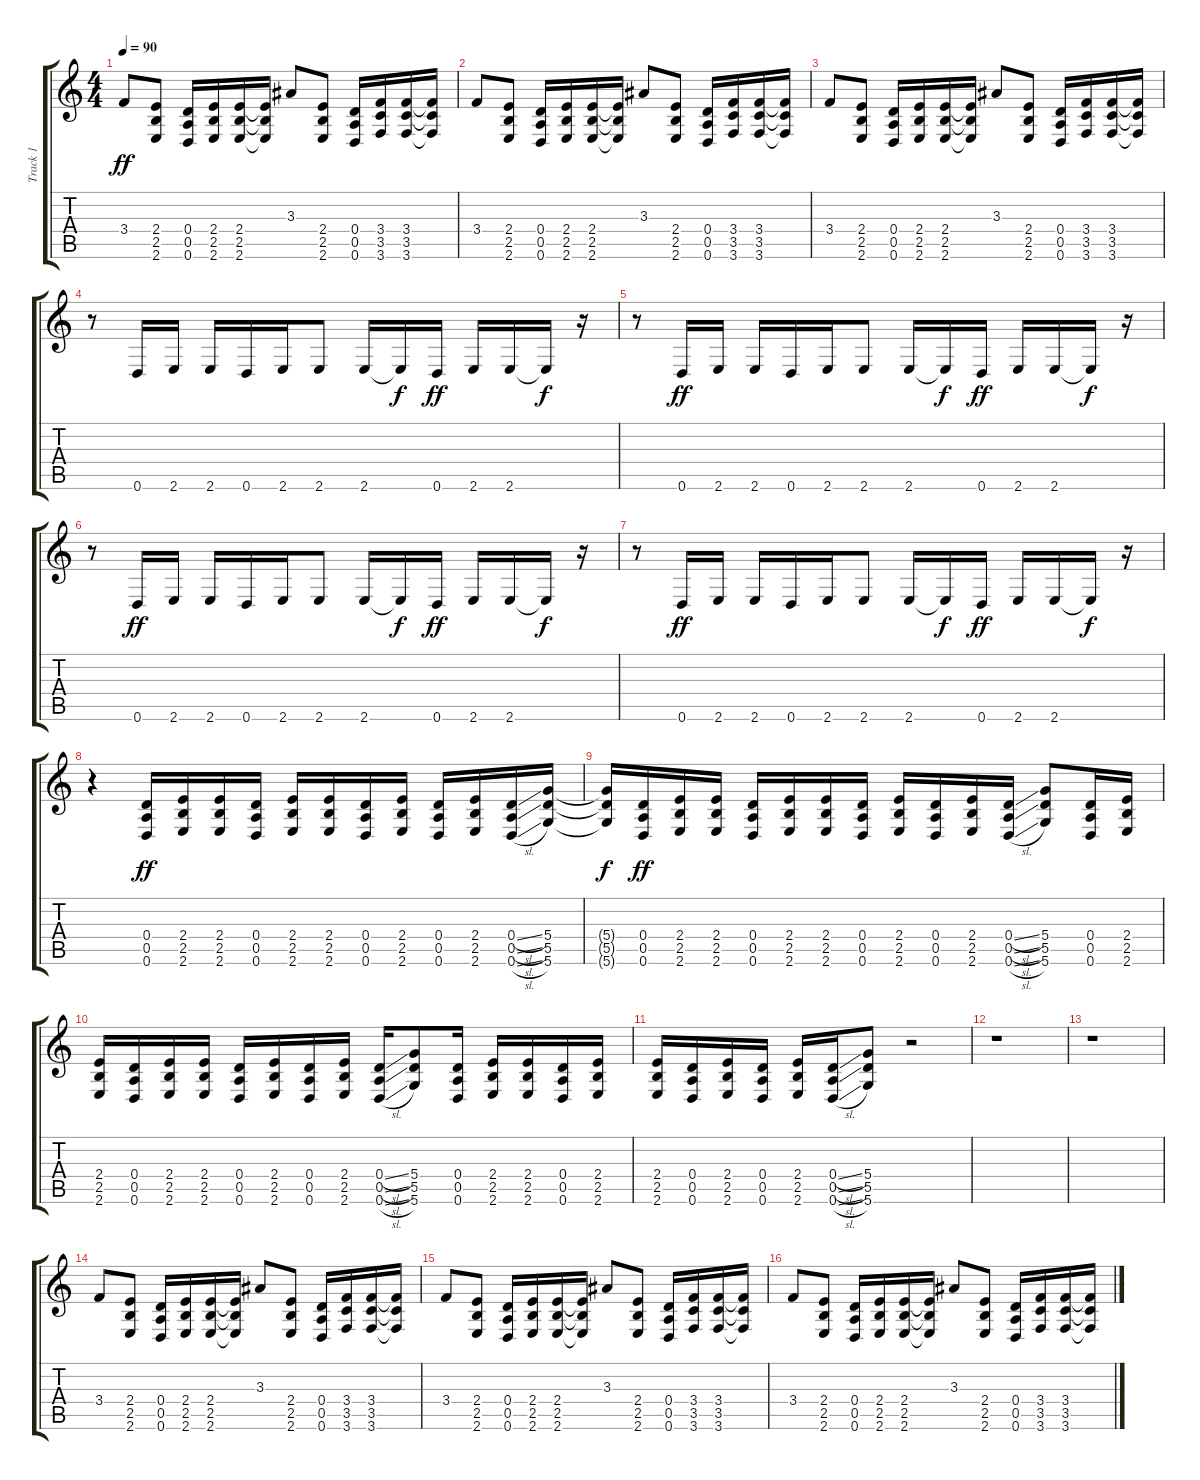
\track ("Track 1" "Track 1") {instrument distortionguitar}
\staff {score tabs}
\tuning (E4 B3 G3 D3 A2 D2) {hide}
\ts (4 4)
\tempo 90
\clef g2
\ks c
3.4.8{dy ff} (2.4 2.5 2.6).8 (0.4 0.5 0.6).16 (2.4 2.5 2.6).16 (2.4 2.5 2.6).16 (2.4{t} 2.5{t} 2.6{t}).16 3.3.8 (2.4 2.5 2.6).8 (0.4 0.5 0.6).16 (3.4 3.5 3.6).16 (3.4 3.5 3.6).16 (3.4{t} 3.5{t} 3.6{t}).16 |
3.4.8 (2.4 2.5 2.6).8 (0.4 0.5 0.6).16 (2.4 2.5 2.6).16 (2.4 2.5 2.6).16 (2.4{t} 2.5{t} 2.6{t}).16 3.3.8 (2.4 2.5 2.6).8 (0.4 0.5 0.6).16 (3.4 3.5 3.6).16 (3.4 3.5 3.6).16 (3.4{t} 3.5{t} 3.6{t}).16 |
3.4.8 (2.4 2.5 2.6).8 (0.4 0.5 0.6).16 (2.4 2.5 2.6).16 (2.4 2.5 2.6).16 (2.4{t} 2.5{t} 2.6{t}).16 3.3.8 (2.4 2.5 2.6).8 (0.4 0.5 0.6).16 (3.4 3.5 3.6).16 (3.4 3.5 3.6).16 (3.4{t} 3.5{t} 3.6{t}).16 |
r.8 0.6.16 2.6.16 2.6.16 0.6.16 2.6.16 2.6.8 2.6.16 2.6{t}.16{dy f} 0.6.16{dy ff} 2.6.16 2.6.16 2.6{t}.16{dy f} r.16 |
r.8 0.6.16{dy ff} 2.6.16 2.6.16 0.6.16 2.6.16 2.6.8 2.6.16 2.6{t}.16{dy f} 0.6.16{dy ff} 2.6.16 2.6.16 2.6{t}.16{dy f} r.16 |
r.8 0.6.16{dy ff} 2.6.16 2.6.16 0.6.16 2.6.16 2.6.8 2.6.16 2.6{t}.16{dy f} 0.6.16{dy ff} 2.6.16 2.6.16 2.6{t}.16{dy f} r.16 |
r.8 0.6.16{dy ff} 2.6.16 2.6.16 0.6.16 2.6.16 2.6.8 2.6.16 2.6{t}.16{dy f} 0.6.16{dy ff} 2.6.16 2.6.16 2.6{t}.16{dy f} r.16 |
r.4 (0.4 0.5 0.6).16{dy ff} (2.4 2.5 2.6).16 (2.4 2.5 2.6).16 (0.4 0.5 0.6).16 (2.4 2.5 2.6).16 (2.4 2.5 2.6).16 (0.4 0.5 0.6).16 (2.4 2.5 2.6).16 (0.4 0.5 0.6).16 (2.4 2.5 2.6).16 (0.4{sl} 0.5{sl} 0.6{sl}).16 (5.4 5.5 5.6).16 |
(5.4{t} 5.5{t} 5.6{t}).16{dy f} (0.4 0.5 0.6).16{dy ff} (2.4 2.5 2.6).16 (2.4 2.5 2.6).16 (0.4 0.5 0.6).16 (2.4 2.5 2.6).16 (2.4 2.5 2.6).16 (0.4 0.5 0.6).16 (2.4 2.5 2.6).16 (0.4 0.5 0.6).16 (2.4 2.5 2.6).16 (0.4{sl} 0.5{sl} 0.6{sl}).16 (5.4 5.5 5.6).8 (0.4 0.5 0.6).16 (2.4 2.5 2.6).16 |
(2.4 2.5 2.6).16 (0.4 0.5 0.6).16 (2.4 2.5 2.6).16 (2.4 2.5 2.6).16 (0.4 0.5 0.6).16 (2.4 2.5 2.6).16 (0.4 0.5 0.6).16 (2.4 2.5 2.6).16 (0.4{sl} 0.5{sl} 0.6{sl}).16 (5.4 5.5 5.6).8 (0.4 0.5 0.6).16 (2.4 2.5 2.6).16 (2.4 2.5 2.6).16 (0.4 0.5 0.6).16 (2.4 2.5 2.6).16 |
(2.4 2.5 2.6).16 (0.4 0.5 0.6).16 (2.4 2.5 2.6).16 (0.4 0.5 0.6).16 (2.4 2.5 2.6).16 (0.4{sl} 0.5{sl} 0.6{sl}).16 (5.4 5.5 5.6).8 r.2 |
r.1 |
r.1 |
3.4.8 (2.4 2.5 2.6).8 (0.4 0.5 0.6).16 (2.4 2.5 2.6).16 (2.4 2.5 2.6).16 (2.4{t} 2.5{t} 2.6{t}).16 3.3.8 (2.4 2.5 2.6).8 (0.4 0.5 0.6).16 (3.4 3.5 3.6).16 (3.4 3.5 3.6).16 (3.4{t} 3.5{t} 3.6{t}).16 |
3.4.8 (2.4 2.5 2.6).8 (0.4 0.5 0.6).16 (2.4 2.5 2.6).16 (2.4 2.5 2.6).16 (2.4{t} 2.5{t} 2.6{t}).16 3.3.8 (2.4 2.5 2.6).8 (0.4 0.5 0.6).16 (3.4 3.5 3.6).16 (3.4 3.5 3.6).16 (3.4{t} 3.5{t} 3.6{t}).16 |
3.4.8 (2.4 2.5 2.6).8 (0.4 0.5 0.6).16 (2.4 2.5 2.6).16 (2.4 2.5 2.6).16 (2.4{t} 2.5{t} 2.6{t}).16 3.3.8 (2.4 2.5 2.6).8 (0.4 0.5 0.6).16 (3.4 3.5 3.6).16 (3.4 3.5 3.6).16 (3.4{t} 3.5{t} 3.6{t}).16
